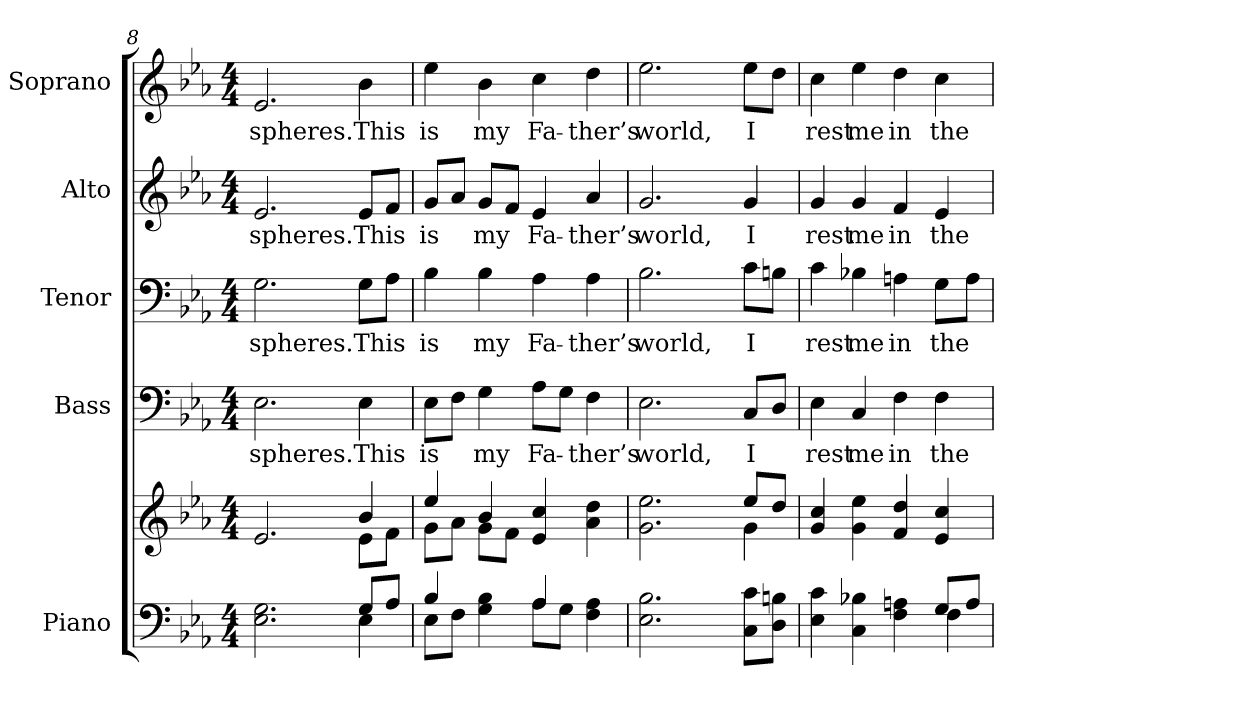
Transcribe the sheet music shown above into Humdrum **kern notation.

**kern	**kern	**kern	**text	**kern	**text	**kern	**text	**kern	**text
*part5	*part5	*part4	*part4	*part3	*part3	*part2	*part2	*part1	*part1
*staff6	*staff5	*staff4	*staff4	*staff3	*staff3	*staff2	*staff2	*staff1	*staff1
*I"Piano	*	*I"Bass	*	*I"Tenor	*	*I"Alto	*	*I"Soprano	*
*I'Pno.	*	*I'B.	*	*I'T.	*	*I'A.	*	*I'S.	*
*clefF4	*clefG2	*clefF4	*	*clefF4	*	*clefG2	*	*clefG2	*
*k[b-e-a-]	*k[b-e-a-]	*k[b-e-a-]	*	*k[b-e-a-]	*	*k[b-e-a-]	*	*k[b-e-a-]	*
*E-:	*E-:	*E-:	*	*E-:	*	*E-:	*	*E-:	*
*M4/4	*M4/4	*M4/4	*	*M4/4	*	*M4/4	*	*M4/4	*
=8	=8	=8	=8	=8	=8	=8	=8	=8	=8
*^	*^	*	*	*	*	*	*	*	*
!	!	!	!	!	!LO:LY:b:color=#000000	!	!	!	!	!	!
!	!	!	!	!	!	!	!LO:LY:b:color=#000000	!	!	!	!
!	!	!	!	!	!	!	!	!	!LO:LY:b:color=#000000	!	!
!	!	!	!	!	!	!	!	!	!	!	!LO:LY:b:color=#000000
2.E-i\ 2.Gi	2ryy	2.e-i/	2ryy	2.E-i\	spheres.	2.Gi\	spheres.	2.e-i/	spheres.	2.e-i/	spheres.
.	4ryy	.	4ryy	.	.	.	.	.	.	.	.
!	!	!	!	!	!LO:LY:b:color=#000000	!	!	!	!	!	!
!	!	!	!	!	!	!	!LO:LY:b:color=#000000	!	!	!	!
!	!	!	!	!	!	!	!	!	!LO:LY:b:color=#000000	!	!
!	!	!	!	!	!	!	!	!	!	!	!LO:LY:b:color=#000000
8Gi/L	4E-i\	4b-i/	8e-i\L	4E-i\	This	8Gi\L	This	8e-i/L	This	4b-i\	This
8A-i/J	.	.	8fi\J	.	.	8A-i\J	.	8fi/J	.	.	.
!!LO:PB:g=z
=9	=9	=9	=9	=9	=9	=9	=9	=9	=9	=9	=9
!	!	!	!	!	!LO:LY:b:color=#000000	!	!	!	!	!	!
!	!	!	!	!	!	!	!LO:LY:b:color=#000000	!	!	!	!
!	!	!	!	!	!	!	!	!	!LO:LY:b:color=#000000	!	!
!	!	!	!	!	!	!	!	!	!	!	!LO:LY:b:color=#000000
4B-i/	8E-i\L	4ee-i/	8gi\L	8E-i\L	is	4B-i\	is	8gi/L	is	4ee-i\	is
.	8Fi\J	.	8a-i\J	8Fi\J	.	.	.	8a-i/J	.	.	.
!	!	!	!	!	!LO:LY:b:color=#000000	!	!	!	!	!	!
!	!	!	!	!	!	!	!LO:LY:b:color=#000000	!	!	!	!
!	!	!	!	!	!	!	!	!	!LO:LY:b:color=#000000	!	!
!	!	!	!	!	!	!	!	!	!	!	!LO:LY:b:color=#000000
4Gi\ 4B-i	4ryy	4b-i/	8gi\L	4Gi\	my	4B-i\	my	8gi/L	my	4b-i\	my
.	.	.	8fi\J	.	.	.	.	8fi/J	.	.	.
!	!	!	!	!	!LO:LY:b:color=#000000	!	!	!	!	!	!
!	!	!	!	!	!	!	!LO:LY:b:color=#000000	!	!	!	!
!	!	!	!	!	!	!	!	!	!LO:LY:b:color=#000000	!	!
!	!	!	!	!	!	!	!	!	!	!	!LO:LY:b:color=#000000
4A-i/	8A-i\L	4e-i/ 4cci	2ryy	8A-i\L	Fa-	4A-i\	Fa-	4e-i/	Fa-	4cci\	Fa-
.	8Gi\J	.	.	8Gi\J	.	.	.	.	.	.	.
!	!	!	!	!	!LO:LY:b:color=#000000	!	!	!	!	!	!
!	!	!	!	!	!	!	!LO:LY:b:color=#000000	!	!	!	!
!	!	!	!	!	!	!	!	!	!LO:LY:b:color=#000000	!	!
!	!	!	!	!	!	!	!	!	!	!	!LO:LY:b:color=#000000
4Fi\ 4A-i	4ryy	4a-i\ 4ddi	.	4Fi\	-ther’s	4A-i\	-ther’s	4a-i/	-ther’s	4ddi\	-ther’s
*v	*v	*	*	*	*	*	*	*	*	*	*
=10	=10	=10	=10	=10	=10	=10	=10	=10	=10	=10
*^	*	*	*	*	*	*	*	*	*	*
!	!	!	!	!	!LO:LY:b:color=#000000	!	!	!	!	!	!
*v	*v	*	*	*	*	*	*	*	*	*	*
*^	*	*	*	*	*	*	*	*	*	*
!	!	!	!	!	!	!	!LO:LY:b:color=#000000	!	!	!	!
*v	*v	*	*	*	*	*	*	*	*	*	*
*^	*	*	*	*	*	*	*	*	*	*
!	!	!	!	!	!	!	!	!	!LO:LY:b:color=#000000	!	!
*v	*v	*	*	*	*	*	*	*	*	*	*
*^	*	*	*	*	*	*	*	*	*	*
!	!	!	!	!	!	!	!	!	!	!	!LO:LY:b:color=#000000
*v	*v	*	*	*	*	*	*	*	*	*	*
2.E-i\ 2.B-i	2.gi\ 2.ee-i	2ryy	2.E-i\	world,	2.B-i\	world,	2.gi/	world,	2.ee-i\	world,
.	.	4ryy	.	.	.	.	.	.	.	.
!	!	!	!	!LO:LY:b:color=#000000	!	!	!	!	!	!
!	!	!	!	!	!	!LO:LY:b:color=#000000	!	!	!	!
!	!	!	!	!	!	!	!	!LO:LY:b:color=#000000	!	!
!	!	!	!	!	!	!	!	!	!	!LO:LY:b:color=#000000
8Ci\ 8ciL	8ee-i/L	4gi\	8Ci/L	I	8ci\L	I	4gi/	I	8ee-i\L	I
8Di\ 8BniJ	8ddi/J	.	8Di/J	.	8Bni\J	.	.	.	8ddi\J	.
*	*v	*v	*	*	*	*	*	*	*	*
=11	=11	=11	=11	=11	=11	=11	=11	=11	=11
*^	*	*	*	*	*	*	*	*	*
!	!	!	!	!LO:LY:b:color=#000000	!	!	!	!	!	!
!	!	!	!	!	!	!LO:LY:b:color=#000000	!	!	!	!
!	!	!	!	!	!	!	!	!LO:LY:b:color=#000000	!	!
!	!	!	!	!	!	!	!	!	!	!LO:LY:b:color=#000000
4E-i\ 4ci	2ryy	4gi/ 4cci	4E-i\	rest	4ci\	rest	4gi/	rest	4cci\	rest
!	!	!	!	!LO:LY:b:color=#000000	!	!	!	!	!	!
!	!	!	!	!	!	!LO:LY:b:color=#000000	!	!	!	!
!	!	!	!	!	!	!	!	!LO:LY:b:color=#000000	!	!
!	!	!	!	!	!	!	!	!	!	!LO:LY:b:color=#000000
4Ci\ 4B-Xi	.	4gi\ 4ee-i	4Ci/	me	4B-Xi\	me	4gi/	me	4ee-i\	me
!	!	!	!	!LO:LY:b:color=#000000	!	!	!	!	!	!
!	!	!	!	!	!	!LO:LY:b:color=#000000	!	!	!	!
!	!	!	!	!	!	!	!	!LO:LY:b:color=#000000	!	!
!	!	!	!	!	!	!	!	!	!	!LO:LY:b:color=#000000
4Fi\ 4Ani	4ryy	4fi/ 4ddi	4Fi\	in	4Ani\	in	4fi/	in	4ddi\	in
!	!	!	!	!LO:LY:b:color=#000000	!	!	!	!	!	!
!	!	!	!	!	!	!LO:LY:b:color=#000000	!	!	!	!
!	!	!	!	!	!	!	!	!LO:LY:b:color=#000000	!	!
!	!	!	!	!	!	!	!	!	!	!LO:LY:b:color=#000000
8Gi/L	4Fi\	4e-i/ 4cci	4Fi\	the	8Gi\L	the	4e-i/	the	4cci\	the
8Ai/J	.	.	.	.	8Ai\J	.	.	.	.	.
*v	*v	*	*	*	*	*	*	*	*	*
=	=	=	=	=	=	=	=	=	=
*-	*-	*-	*-	*-	*-	*-	*-	*-	*-
